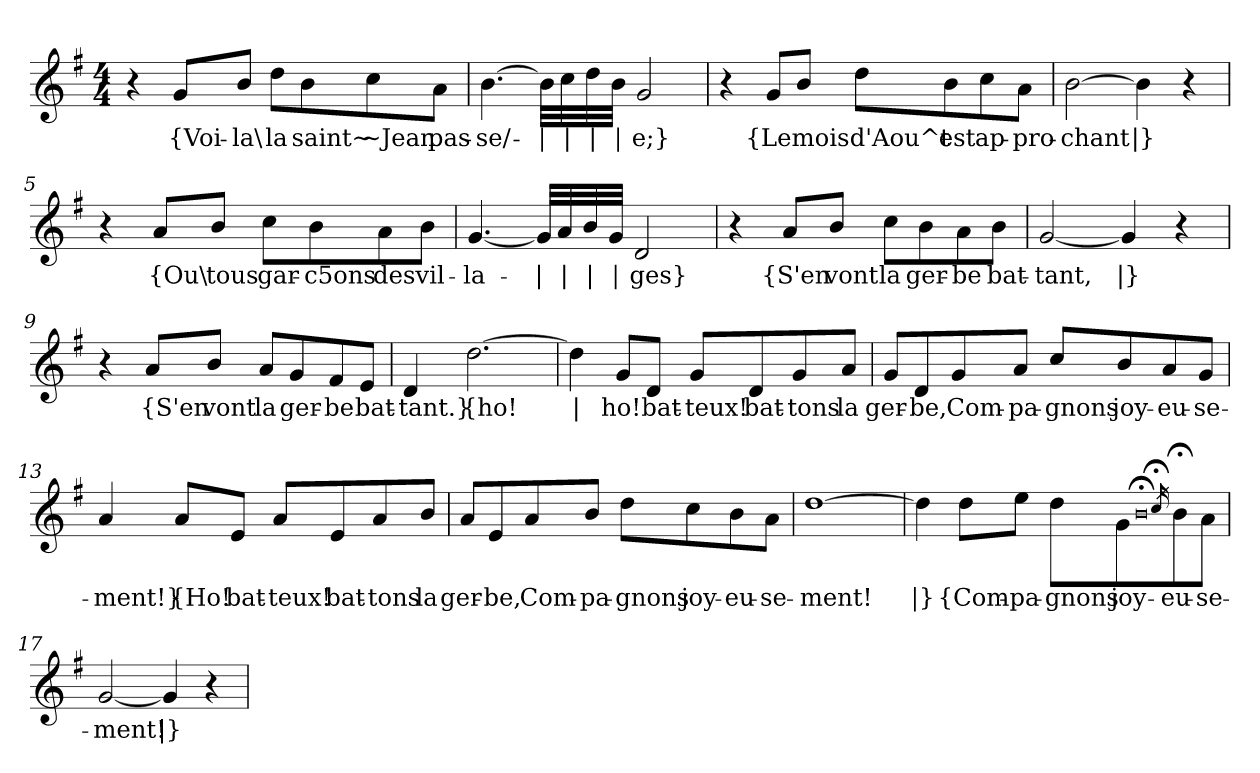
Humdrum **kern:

**kern	**text
*part1	*part1
*staff1	*staff1
*clefG2	*
*k[f#]	*
*M4/4	*
=1	=1
4r	.
!	!LO:LY:b
8g/L	{Voi-
!	!LO:LY:b
8b/J	-la\
!	!LO:LY:b
8dd\L	la
!	!LO:LY:b
8b\	saint~
!	!LO:LY:b
8cc\	~Jean
!	!LO:LY:b
8a\J	pas-
=2	=2
!	!LO:LY:b
[4.b\	-se/-
!	!LO:LY:b
32b\LLL]	|
!	!LO:LY:b
32cc\	|
!	!LO:LY:b
32dd\	|
!	!LO:LY:b
32b\JJJ	|
!	!LO:LY:b
2g/	-e;}
=3	=3
4r	.
!	!LO:LY:b
8g/L	{Le
!	!LO:LY:b
8b/J	mois
!	!LO:LY:b
8dd\L	d'Aou^t
!	!LO:LY:b
8b\	est
!	!LO:LY:b
8cc\	ap-
!	!LO:LY:b
8a\J	-pro-
=4	=4
!	!LO:LY:b
[2b\	-chant
!	!LO:LY:b
4b\]	|}
4r	.
!!LO:LB:g=z
=5	=5
4r	.
!	!LO:LY:b
8a/L	{Ou\
!	!LO:LY:b
8b/J	tous
!	!LO:LY:b
8cc\L	gar-
!	!LO:LY:b
8b\	-c5ons
!	!LO:LY:b
8a\	des
!	!LO:LY:b
8b\J	vil-
=6	=6
!	!LO:LY:b
[4.g/	-la-
!	!LO:LY:b
32g/LLL]	|
!	!LO:LY:b
32a/	|
!	!LO:LY:b
32b/	|
!	!LO:LY:b
32g/JJJ	|
!	!LO:LY:b
2d/	-ges}
=7	=7
4r	.
!	!LO:LY:b
8a/L	{S'en
!	!LO:LY:b
8b/J	vont
!	!LO:LY:b
8cc\L	la
!	!LO:LY:b
8b\	ger-
!	!LO:LY:b
8a\	-be
!	!LO:LY:b
8b\J	bat-
=8	=8
!	!LO:LY:b
[2g/	-tant,
!	!LO:LY:b
4g/]	|}
4r	.
!!LO:LB:g=z
=9	=9
4r	.
!	!LO:LY:b
8a/L	{S'en
!	!LO:LY:b
8b/J	vont
!	!LO:LY:b
8a/L	la
!	!LO:LY:b
8g/	ger-
!	!LO:LY:b
8f#/	-be
!	!LO:LY:b
8e/J	bat-
=10	=10
!	!LO:LY:b
4d/	-tant.}
!	!LO:LY:b
[2.dd\	{ho!
=11	=11
!	!LO:LY:b
4dd\]	|
!	!LO:LY:b
8g/L	ho!
!	!LO:LY:b
8d/J	bat-
!	!LO:LY:b
8g/L	-teux!
!	!LO:LY:b
8d/	bat-
!	!LO:LY:b
8g/	-tons
!	!LO:LY:b
8a/J	la
!!LO:LB:g=z
=12	=12
!	!LO:LY:b
8g/L	ger-
!	!LO:LY:b
8d/	-be,
!	!LO:LY:b
8g/	Com-
!	!LO:LY:b
8a/J	-pa-
!	!LO:LY:b
8cc/L	-gnons
!	!LO:LY:b
8b/	joy-
!	!LO:LY:b
8a/	-eu-
!	!LO:LY:b
8g/J	-se-
=13	=13
!	!LO:LY:b
4a/	-ment!}
!	!LO:LY:b
8a/L	{Ho!
!	!LO:LY:b
8e/J	bat-
!	!LO:LY:b
8a/L	-teux!
!	!LO:LY:b
8e/	bat-
!	!LO:LY:b
8a/	-tons
!	!LO:LY:b
8b/J	la
!!LO:LB:g=z
=14	=14
!	!LO:LY:b
8a/L	ger-
!	!LO:LY:b
8e/	-be,
!	!LO:LY:b
8a/	Com-
!	!LO:LY:b
8b/J	-pa-
!	!LO:LY:b
8dd\L	-gnons
!	!LO:LY:b
8cc\	joy-
!	!LO:LY:b
8b\	-eu-
!	!LO:LY:b
8a\J	-se-
=15	=15
!	!LO:LY:b
[1dd	-ment!
=16	=16
!	!LO:LY:b
4dd\]	|}
!	!LO:LY:b
8dd\L	{Com-
!	!LO:LY:b
8ee\J	-pa-
!	!LO:LY:b
8dd\L	-gnons
!	!LO:LY:b
8g\	joy-
0qb;<	.
16qcc;</	.
!	!LO:LY:b
8b;<\	-eu-
!	!LO:LY:b
8a\J	-se-
=17	=17
!	!LO:LY:b
[2g/	-ment!
!	!LO:LY:b
4g/]	|}
4r	.
=	=
*-	*-
